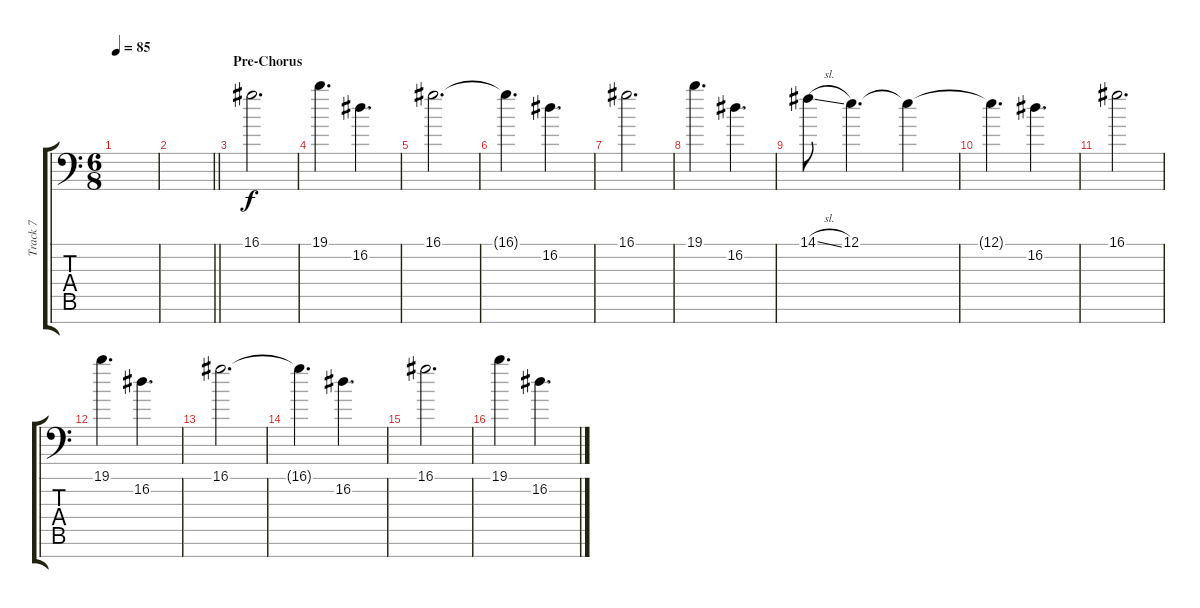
\track ("Track 7" "Track 7") {instrument choiraahs}
\staff {score tabs}
\tuning (E4 B3 G3 D3 A2 E2 C-1) {hide}
\ts (6 8)
\tempo 85
\clef f4
\ks c
|
\barLineRight lightlight
|
\section ("" "Pre-Chorus")
16.1.2{d volume 11 instrument flute} |
19.1.4{d} 16.2.4{d} |
16.1.2{d} |
16.1{t}.4{d} 16.2.4{d} |
16.1.2{d volume 11 instrument flute} |
19.1.4{d} 16.2.4{d} |
14.1{sl}.8 12.1.4{d} 12.1{t}.4 |
12.1{t}.4{d} 16.2.4{d} |
16.1.2{d volume 11 instrument flute} |
19.1.4{d} 16.2.4{d} |
16.1.2{d} |
16.1{t}.4{d} 16.2.4{d} |
16.1.2{d volume 11 instrument flute} |
19.1.4{d} 16.2.4{d}
